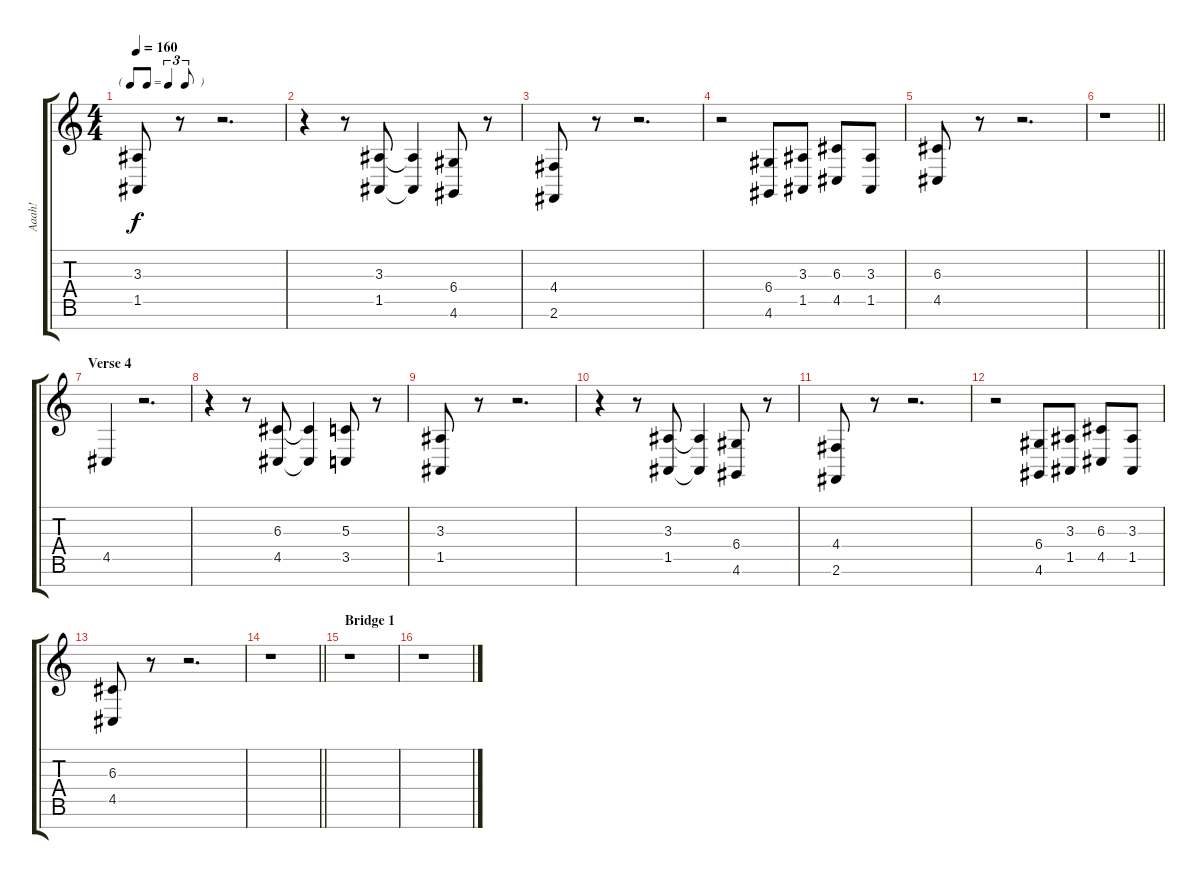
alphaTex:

\track ("Aaah!" "Aaah!") {instrument choiraahs}
\staff {score tabs}
\tuning (E4 B3 G3 D3 A2 E2 B1) {hide}
\ts (4 4)
\tf triplet8th
\tempo 160
\clef g2
\ks c
(3.3 1.5).8{dy f} r.8 r.2{d} |
r.4 r.8 (3.3 1.5).8 (3.3{t} 1.5{t}).4 (6.4 4.6).8 r.8 |
(4.4 2.6).8 r.8 r.2{d} |
r.2 (6.4 4.6).8 (3.3 1.5).8 (6.3 4.5).8 (3.3 1.5).8 |
(6.3 4.5).8 r.8 r.2{d} |
\barLineRight lightlight
r.1 |
\section ("" "Verse 4")
4.5.4 r.2{d} |
r.4 r.8 (6.3 4.5).8 (6.3{t} 4.5{t}).4 (5.3 3.5).8 r.8 |
(3.3 1.5).8 r.8 r.2{d} |
r.4 r.8 (3.3 1.5).8 (3.3{t} 1.5{t}).4 (6.4 4.6).8 r.8 |
(4.4 2.6).8 r.8 r.2{d} |
r.2 (6.4 4.6).8 (3.3 1.5).8 (6.3 4.5).8 (3.3 1.5).8 |
(6.3 4.5).8 r.8 r.2{d} |
\barLineRight lightlight
r.1 |
\section ("" "Bridge 1")
r.1 |
r.1
